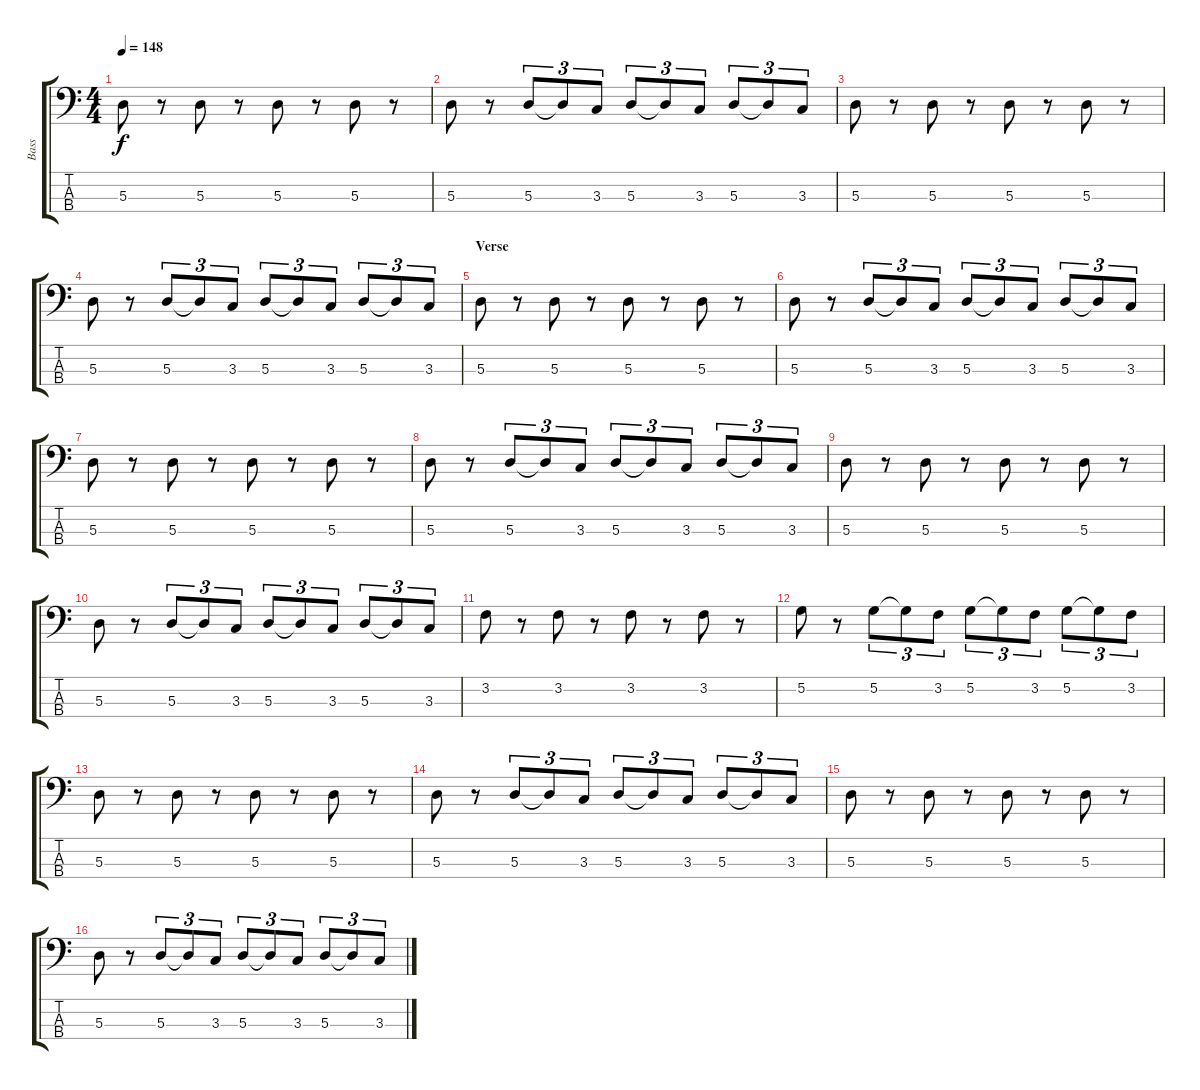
\track ("Bass" "Bass") {instrument electricbasspick}
\staff {score tabs}
\tuning (G2 D2 A1 E1) {hide}
\ts (4 4)
\tempo 148
\clef f4
\ks c
5.3.8{dy f} r.8 5.3.8 r.8 5.3.8 r.8 5.3.8 r.8 |
5.3.8 r.8 5.3.8{tu (3 2)} 5.3{t}.8{tu (3 2)} 3.3.8{tu (3 2)} 5.3.8{tu (3 2)} 5.3{t}.8{tu (3 2)} 3.3.8{tu (3 2)} 5.3.8{tu (3 2)} 5.3{t}.8{tu (3 2)} 3.3.8{tu (3 2)} |
5.3.8 r.8 5.3.8 r.8 5.3.8 r.8 5.3.8 r.8 |
5.3.8 r.8 5.3.8{tu (3 2)} 5.3{t}.8{tu (3 2)} 3.3.8{tu (3 2)} 5.3.8{tu (3 2)} 5.3{t}.8{tu (3 2)} 3.3.8{tu (3 2)} 5.3.8{tu (3 2)} 5.3{t}.8{tu (3 2)} 3.3.8{tu (3 2)} |
\section ("" "Verse")
5.3.8 r.8 5.3.8 r.8 5.3.8 r.8 5.3.8 r.8 |
5.3.8 r.8 5.3.8{tu (3 2)} 5.3{t}.8{tu (3 2)} 3.3.8{tu (3 2)} 5.3.8{tu (3 2)} 5.3{t}.8{tu (3 2)} 3.3.8{tu (3 2)} 5.3.8{tu (3 2)} 5.3{t}.8{tu (3 2)} 3.3.8{tu (3 2)} |
5.3.8 r.8 5.3.8 r.8 5.3.8 r.8 5.3.8 r.8 |
5.3.8 r.8 5.3.8{tu (3 2)} 5.3{t}.8{tu (3 2)} 3.3.8{tu (3 2)} 5.3.8{tu (3 2)} 5.3{t}.8{tu (3 2)} 3.3.8{tu (3 2)} 5.3.8{tu (3 2)} 5.3{t}.8{tu (3 2)} 3.3.8{tu (3 2)} |
5.3.8 r.8 5.3.8 r.8 5.3.8 r.8 5.3.8 r.8 |
5.3.8 r.8 5.3.8{tu (3 2)} 5.3{t}.8{tu (3 2)} 3.3.8{tu (3 2)} 5.3.8{tu (3 2)} 5.3{t}.8{tu (3 2)} 3.3.8{tu (3 2)} 5.3.8{tu (3 2)} 5.3{t}.8{tu (3 2)} 3.3.8{tu (3 2)} |
3.2.8 r.8 3.2.8 r.8 3.2.8 r.8 3.2.8 r.8 |
5.2.8 r.8 5.2.8{tu (3 2)} 5.2{t}.8{tu (3 2)} 3.2.8{tu (3 2)} 5.2.8{tu (3 2)} 5.2{t}.8{tu (3 2)} 3.2.8{tu (3 2)} 5.2.8{tu (3 2)} 5.2{t}.8{tu (3 2)} 3.2.8{tu (3 2)} |
5.3.8 r.8 5.3.8 r.8 5.3.8 r.8 5.3.8 r.8 |
5.3.8 r.8 5.3.8{tu (3 2)} 5.3{t}.8{tu (3 2)} 3.3.8{tu (3 2)} 5.3.8{tu (3 2)} 5.3{t}.8{tu (3 2)} 3.3.8{tu (3 2)} 5.3.8{tu (3 2)} 5.3{t}.8{tu (3 2)} 3.3.8{tu (3 2)} |
5.3.8 r.8 5.3.8 r.8 5.3.8 r.8 5.3.8 r.8 |
5.3.8 r.8 5.3.8{tu (3 2)} 5.3{t}.8{tu (3 2)} 3.3.8{tu (3 2)} 5.3.8{tu (3 2)} 5.3{t}.8{tu (3 2)} 3.3.8{tu (3 2)} 5.3.8{tu (3 2)} 5.3{t}.8{tu (3 2)} 3.3.8{tu (3 2)}
